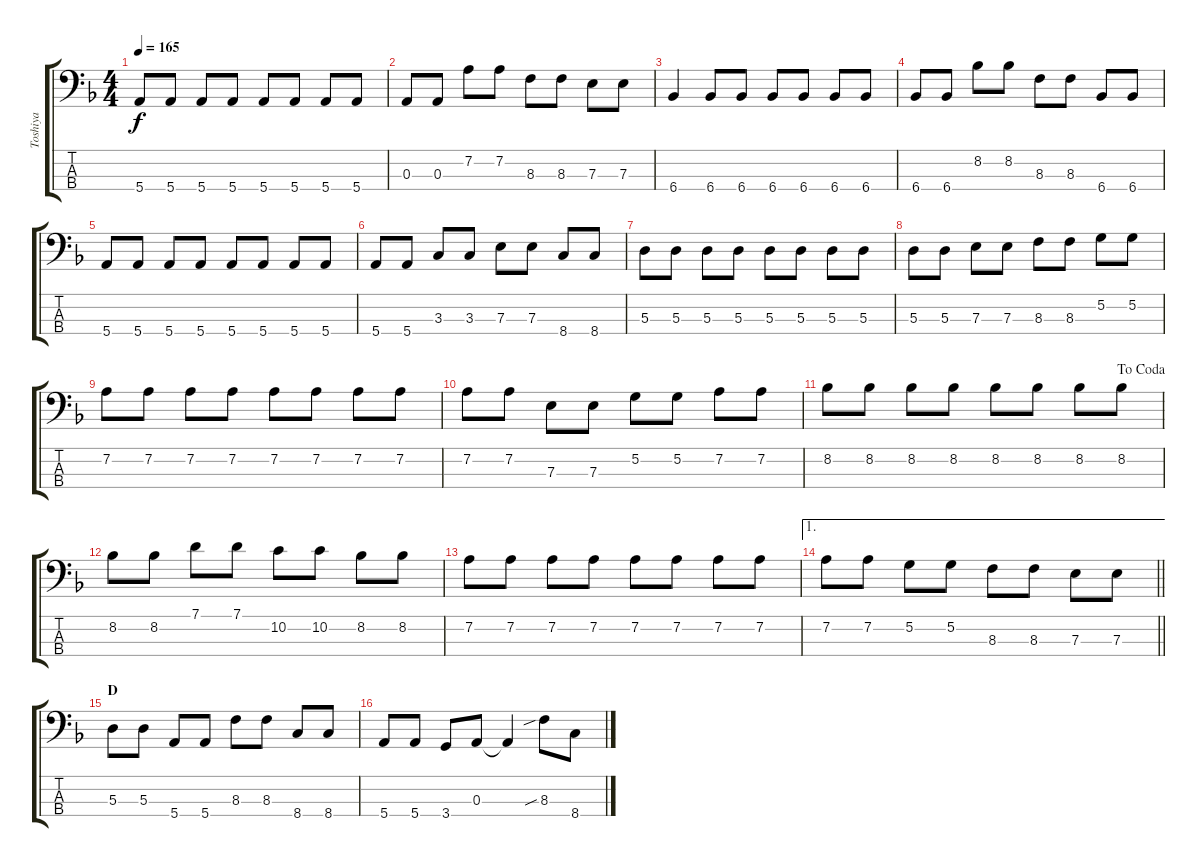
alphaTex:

\track ("Toshiya" "Toshiya") {instrument electricbasspick}
\staff {score tabs}
\tuning (G2 D2 A1 E1) {hide}
\ts (4 4)
\tempo 165
\clef f4
\ks dminor
5.4.8{dy f} 5.4.8 5.4.8 5.4.8 5.4.8 5.4.8 5.4.8 5.4.8 |
0.3.8 0.3.8 7.2.8 7.2.8 8.3.8 8.3.8 7.3.8 7.3.8 |
6.4.4 6.4.8 6.4.8 6.4.8 6.4.8 6.4.8 6.4.8 |
6.4.8 6.4.8 8.2.8 8.2.8 8.3.8 8.3.8 6.4.8 6.4.8 |
5.4.8 5.4.8 5.4.8 5.4.8 5.4.8 5.4.8 5.4.8 5.4.8 |
5.4.8 5.4.8 3.3.8 3.3.8 7.3.8 7.3.8 8.4.8 8.4.8 |
5.3.8 5.3.8 5.3.8 5.3.8 5.3.8 5.3.8 5.3.8 5.3.8 |
5.3.8 5.3.8 7.3.8 7.3.8 8.3.8 8.3.8 5.2.8 5.2.8 |
7.2.8 7.2.8 7.2.8 7.2.8 7.2.8 7.2.8 7.2.8 7.2.8 |
7.2.8 7.2.8 7.3.8 7.3.8 5.2.8 5.2.8 7.2.8 7.2.8 |
\jump dacoda
8.2.8 8.2.8 8.2.8 8.2.8 8.2.8 8.2.8 8.2.8 8.2.8 |
8.2.8 8.2.8 7.1.8 7.1.8 10.2.8 10.2.8 8.2.8 8.2.8 |
7.2.8 7.2.8 7.2.8 7.2.8 7.2.8 7.2.8 7.2.8 7.2.8 |
\ae 1
\barLineRight lightlight
7.2.8 7.2.8 5.2.8 5.2.8 8.3.8 8.3.8 7.3.8 7.3.8 |
\section ("" "D")
5.3.8 5.3.8 5.4.8 5.4.8 8.3.8 8.3.8 8.4.8 8.4.8 |
5.4.8 5.4.8 3.4.8 0.3.8 0.3{t}.4 8.3{sib}.8 8.4.8
